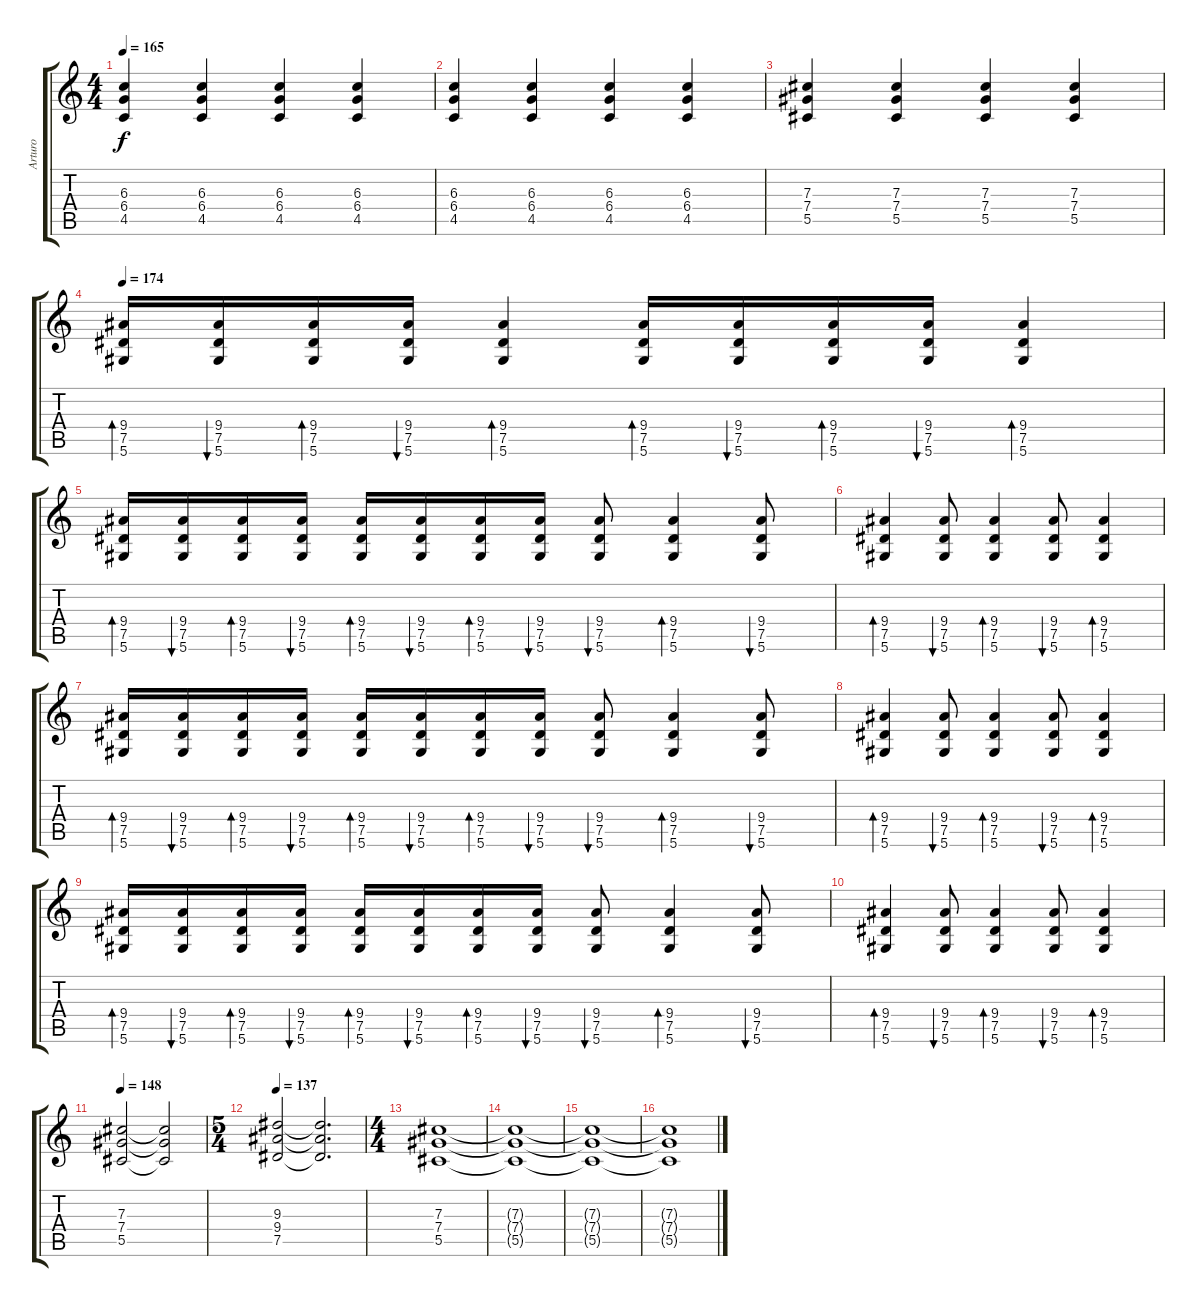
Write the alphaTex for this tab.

\track ("Arturo" "Arturo") {instrument overdrivenguitar}
\staff {score tabs}
\tuning (Eb4 Bb3 Gb3 Db3 Ab2 Eb2) {hide}
\ts (4 4)
\tempo 165
\clef g2
\ks c
(6.3 6.4 4.5).4{dy f} (6.3 6.4 4.5).4 (6.3 6.4 4.5).4 (6.3 6.4 4.5).4 |
(6.3 6.4 4.5).4 (6.3 6.4 4.5).4 (6.3 6.4 4.5).4 (6.3 6.4 4.5).4 |
(7.3 7.4 5.5).4 (7.3 7.4 5.5).4 (7.3 7.4 5.5).4 (7.3 7.4 5.5).4 |
\tempo 174
(9.4 7.5 5.6).16{bd 60} (9.4 7.5 5.6).16{bu 60} (9.4 7.5 5.6).16{bd 60} (9.4 7.5 5.6).16{bu 60} (9.4 7.5 5.6).4{bd 60} (9.4 7.5 5.6).16{bd 60} (9.4 7.5 5.6).16{bu 60} (9.4 7.5 5.6).16{bd 60} (9.4 7.5 5.6).16{bu 60} (9.4 7.5 5.6).4{bd 60} |
(9.4 7.5 5.6).16{bd 60} (9.4 7.5 5.6).16{bu 60} (9.4 7.5 5.6).16{bd 60} (9.4 7.5 5.6).16{bu 60} (9.4 7.5 5.6).16{bd 60} (9.4 7.5 5.6).16{bu 60} (9.4 7.5 5.6).16{bd 60} (9.4 7.5 5.6).16{bu 60} (9.4 7.5 5.6).8{bu 60} (9.4 7.5 5.6).4{bd 60} (9.4 7.5 5.6).8{bu 60} |
(9.4 7.5 5.6).4{bd 60} (9.4 7.5 5.6).8{bu 60} (9.4 7.5 5.6).4{bd 60} (9.4 7.5 5.6).8{bu 60} (9.4 7.5 5.6).4{bd 60} |
(9.4 7.5 5.6).16{bd 60} (9.4 7.5 5.6).16{bu 60} (9.4 7.5 5.6).16{bd 60} (9.4 7.5 5.6).16{bu 60} (9.4 7.5 5.6).16{bd 60} (9.4 7.5 5.6).16{bu 60} (9.4 7.5 5.6).16{bd 60} (9.4 7.5 5.6).16{bu 60} (9.4 7.5 5.6).8{bu 60} (9.4 7.5 5.6).4{bd 60} (9.4 7.5 5.6).8{bu 60} |
(9.4 7.5 5.6).4{bd 60} (9.4 7.5 5.6).8{bu 60} (9.4 7.5 5.6).4{bd 60} (9.4 7.5 5.6).8{bu 60} (9.4 7.5 5.6).4{bd 60} |
(9.4 7.5 5.6).16{bd 60} (9.4 7.5 5.6).16{bu 60} (9.4 7.5 5.6).16{bd 60} (9.4 7.5 5.6).16{bu 60} (9.4 7.5 5.6).16{bd 60} (9.4 7.5 5.6).16{bu 60} (9.4 7.5 5.6).16{bd 60} (9.4 7.5 5.6).16{bu 60} (9.4 7.5 5.6).8{bu 60} (9.4 7.5 5.6).4{bd 60} (9.4 7.5 5.6).8{bu 60} |
(9.4 7.5 5.6).4{bd 60} (9.4 7.5 5.6).8{bu 60} (9.4 7.5 5.6).4{bd 60} (9.4 7.5 5.6).8{bu 60} (9.4 7.5 5.6).4{bd 60} |
\tempo 148
(7.3 7.4 5.5).2 (7.3{t} 7.4{t} 5.5{t}).2 |
\ts (5 4)
\tempo 137
(9.3 9.4 7.5).2 (9.3{t} 9.4{t} 7.5{t}).2{d} |
\ts (4 4)
(7.3 7.4 5.5).1 |
(7.3{t} 7.4{t} 5.5{t}).1 |
(7.3{t} 7.4{t} 5.5{t}).1{volume 10} |
(7.3{t} 7.4{t} 5.5{t}).1{volume 6}
